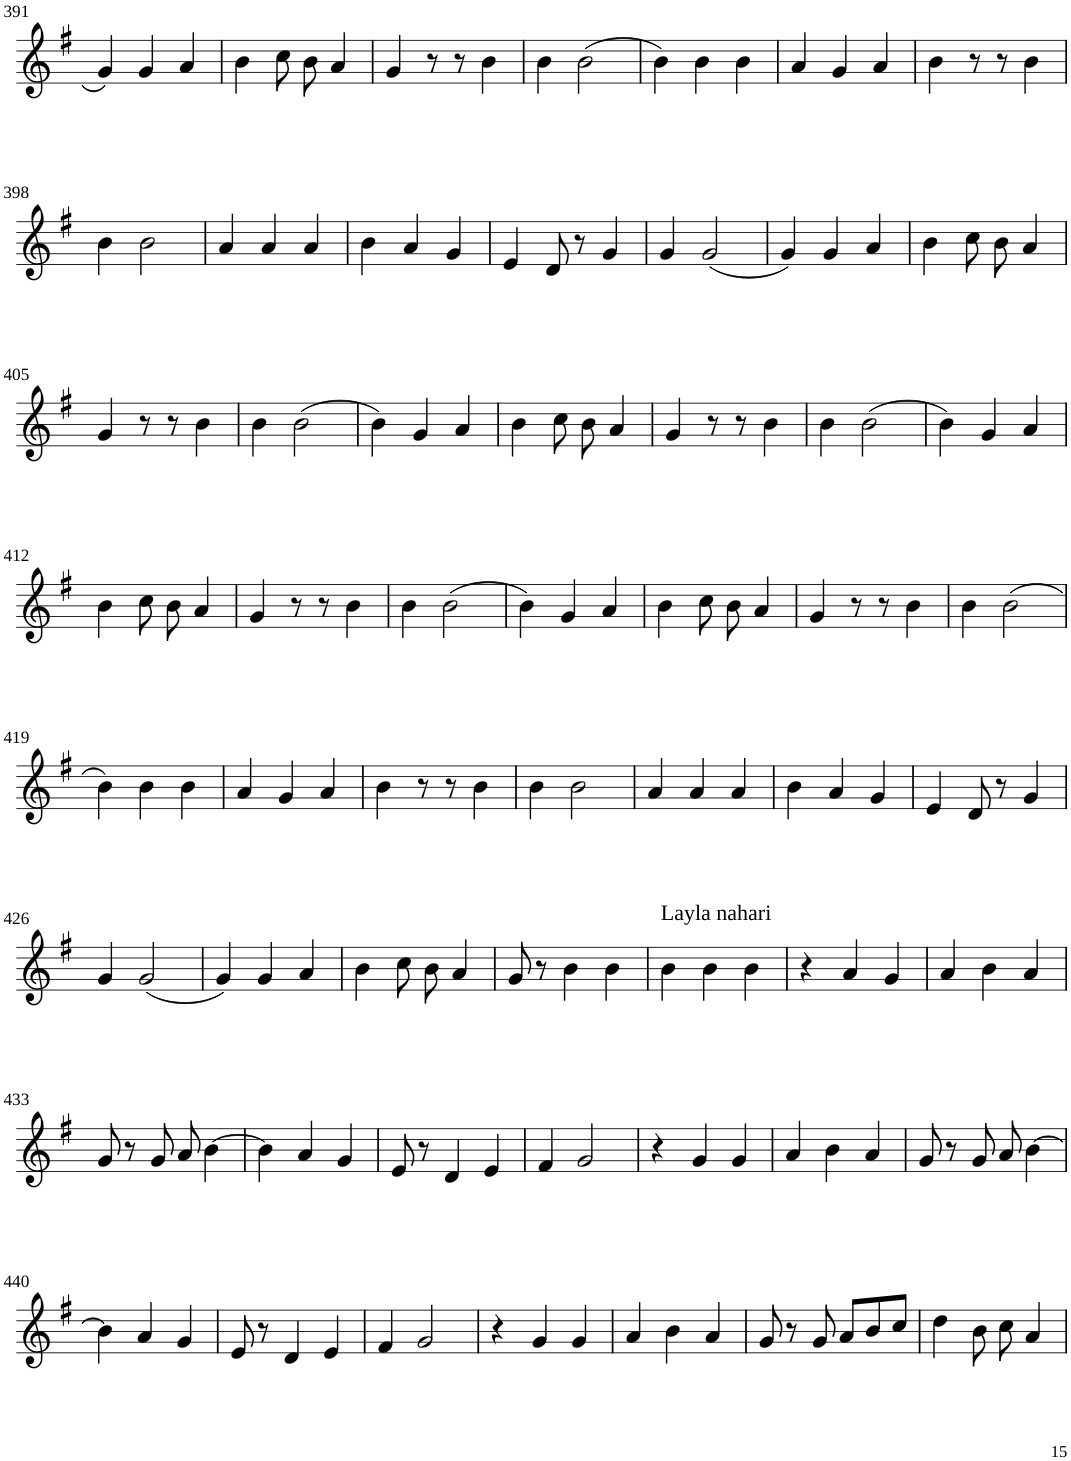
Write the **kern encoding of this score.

**kern
*part1
*staff1
*I"Violin
!!LO:PB:g=z
*clefG2
*k[f#]
*G:
*M6/8
=391
4g/
4g/
4a/
=392
4b\
8cc\
8b\
4a/
=393
4g/
8r
8r
4b\
=394
4b\
(2b\
=395
4b\)
4b\
4b\
=396
4a/
4g/
4a/
=397
4b\
8r
8r
4b\
!!LO:LB:g=z
=398
4b\
2b\
=399
4a/
4a/
4a/
=400
4b\
4a/
4g/
=401
4e/
8d/
8r
4g/
=402
4g/
(2g/
=403
4g/)
4g/
4a/
=404
4b\
8cc\
8b\
4a/
!!LO:LB:g=z
=405
4g/
8r
8r
4b\
=406
4b\
(2b\
=407
4b\)
4g/
4a/
=408
4b\
8cc\
8b\
4a/
=409
4g/
8r
8r
4b\
=410
4b\
(2b\
=411
4b\)
4g/
4a/
!!LO:LB:g=z
=412
4b\
8cc\
8b\
4a/
=413
4g/
8r
8r
4b\
=414
4b\
(2b\
=415
4b\)
4g/
4a/
=416
4b\
8cc\
8b\
4a/
=417
4g/
8r
8r
4b\
=418
4b\
(2b\
!!LO:LB:g=z
=419
4b\)
4b\
4b\
=420
4a/
4g/
4a/
=421
4b\
8r
8r
4b\
=422
4b\
2b\
=423
4a/
4a/
4a/
=424
4b\
4a/
4g/
=425
4e/
8d/
8r
4g/
!!LO:LB:g=z
=426
4g/
(2g/
=427
4g/)
4g/
4a/
=428
4b\
8cc\
8b\
4a/
=429
8g/
8r
4b\
4b\
=430
!LO:TX:a:t=Layla nahari
4b\
4b\
4b\
=431
4r
4a/
4g/
=432
4a/
4b\
4a/
!!LO:LB:g=z
=433
8g/
8r
8g/
8a/
[4b\
=434
4b\]
4a/
4g/
=435
8e/
8r
4d/
4e/
=436
4f#/
2g/
=437
4r
4g/
4g/
=438
4a/
4b\
4a/
=439
8g/
8r
8g/
8a/
[4b\
!!LO:LB:g=z
=440
4b\]
4a/
4g/
=441
8e/
8r
4d/
4e/
=442
4f#/
2g/
=443
4r
4g/
4g/
=444
4a/
4b\
4a/
=445
8g/
8r
8g/
8a/L
8b/
8cc/J
=446
4dd\
8b\
8cc\
4a/
=
*-
